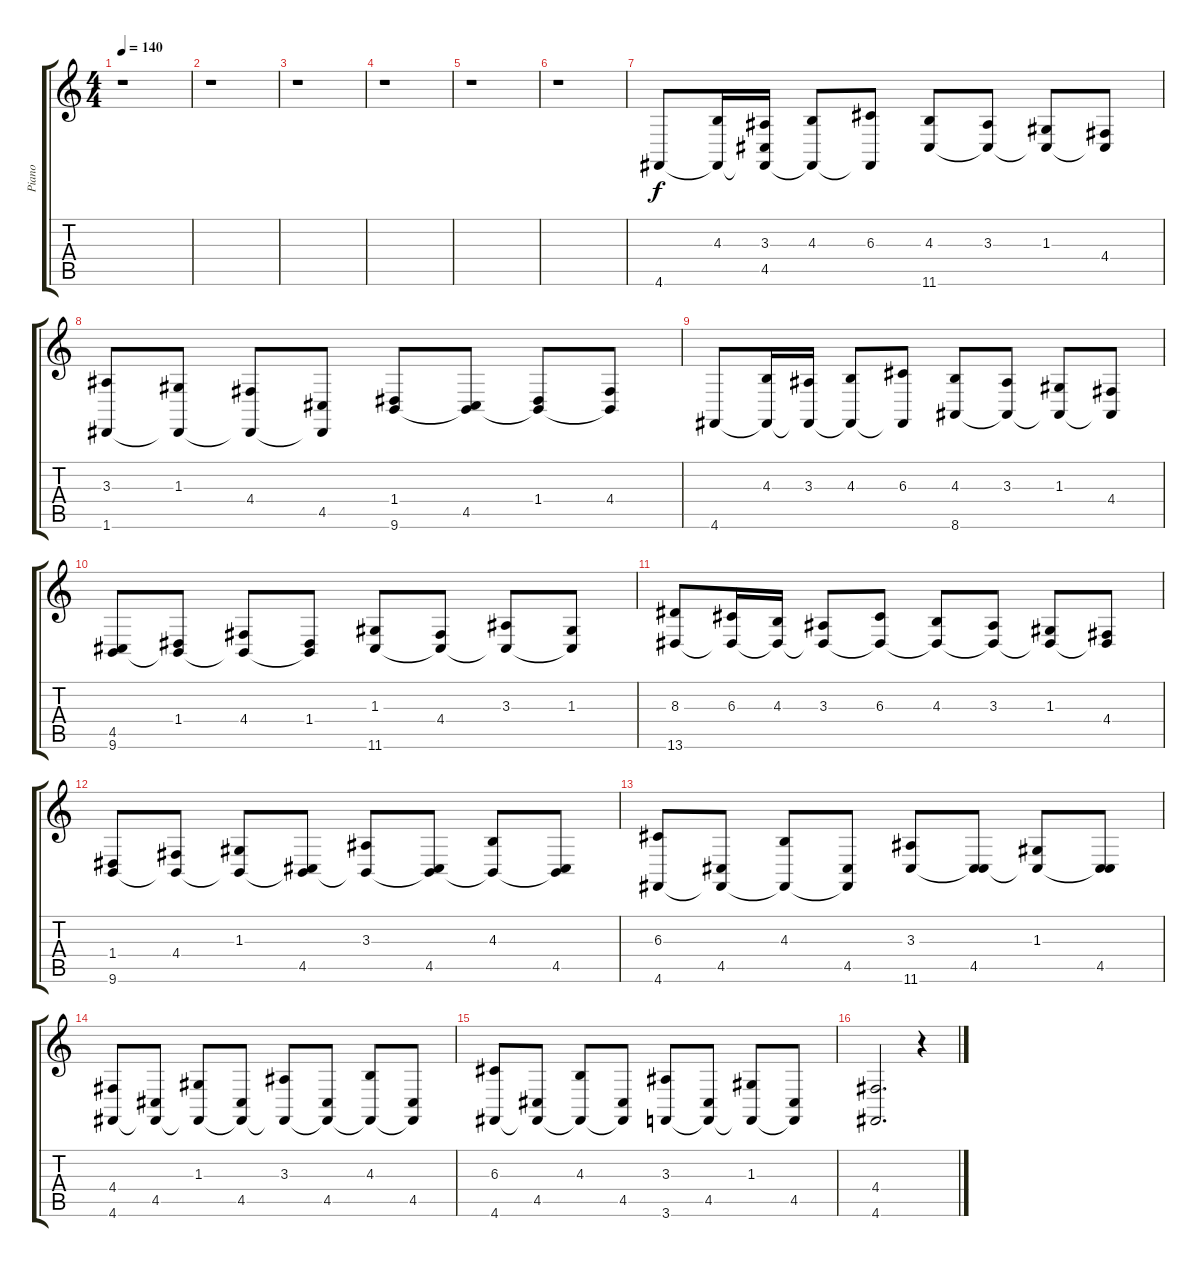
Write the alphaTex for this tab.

\track ("Piano" "Piano") {instrument harpsichord}
\staff {score tabs}
\tuning (E4 B3 G3 D3 A2 D2) {hide}
\ts (4 4)
\tempo 140
\clef g2
\ks c
r.1{dy f} |
r.1 |
r.1 |
r.1 |
r.1 |
r.1 |
4.6.8 (4.3 4.6{t}).16 (3.3 4.5 4.6{t}).16 (4.3 4.6{t}).8 (6.3 4.6{t}).8 (4.3 11.6).8 (3.3 11.6{t}).8 (1.3 11.6{t}).8 (4.4 11.6{t}).8 |
(3.3 1.6).8 (1.3 1.6{t}).8 (4.4 1.6{t}).8 (4.5 1.6{t}).8 (1.4 9.6).8 (4.5 9.6{t}).8 (1.4 9.6{t}).8 (4.4 9.6{t}).8 |
4.6.8 (4.3 4.6{t}).16 (3.3 4.6{t}).16 (4.3 4.6{t}).8 (6.3 4.6{t}).8 (4.3 8.6).8 (3.3 8.6{t}).8 (1.3 8.6{t}).8 (4.4 8.6{t}).8 |
(4.5 9.6).8 (1.4 9.6{t}).8 (4.4 9.6{t}).8 (1.4 9.6{t}).8 (1.3 11.6).8 (4.4 11.6{t}).8 (3.3 11.6{t}).8 (1.3 11.6{t}).8 |
(8.3 13.6).8 (6.3 13.6{t}).16 (4.3 13.6{t}).16 (3.3 13.6{t}).8 (6.3 13.6{t}).8 (4.3 13.6{t}).8 (3.3 13.6{t}).8 (1.3 13.6{t}).8 (4.4 13.6{t}).8 |
(1.4 9.6).8 (4.4 9.6{t}).8 (1.3 9.6{t}).8 (4.5 9.6{t}).8 (3.3 9.6{t}).8 (4.5 9.6{t}).8 (4.3 9.6{t}).8 (4.5 9.6{t}).8 |
(6.3 4.6).8 (4.5 4.6{t}).8 (4.3 4.6{t}).8 (4.5 4.6{t}).8 (3.3 11.6).8 (4.5 11.6{t}).8 (1.3 11.6{t}).8 (4.5 11.6{t}).8 |
(4.4 4.6).8 (4.5 4.6{t}).8 (1.3 4.6{t}).8 (4.5 4.6{t}).8 (3.3 4.6{t}).8 (4.5 4.6{t}).8 (4.3 4.6{t}).8 (4.5 4.6{t}).8 |
(6.3 4.6).8 (4.5 4.6{t}).8 (4.3 4.6{t}).8 (4.5 4.6{t}).8 (3.3 3.6).8 (4.5 3.6{t}).8 (1.3 3.6{t}).8 (4.5 3.6{t}).8 |
(4.4 4.6).2{d} r.4
